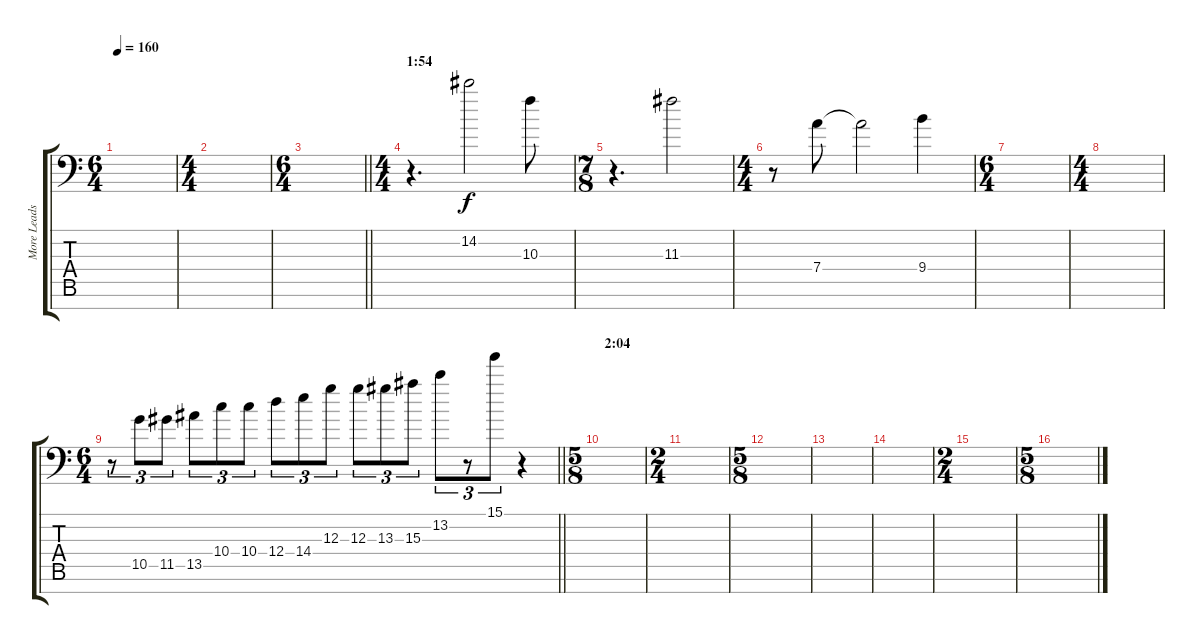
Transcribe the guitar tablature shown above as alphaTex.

\track ("More Leads And Rhythms R Harmonizing" "More Leads") {instrument distortionguitar}
\staff {score tabs}
\tuning (E4 B3 G3 D3 A2 E2 A1) {hide}
\ts (6 4)
\tempo 160
\clef f4
\ks c
|
\ts (4 4)
|
\ts (6 4)
\barLineRight lightlight
|
\ts (4 4)
\section ("" "1:54")
r.4{d} 14.2.2 10.3.8 |
\ts (7 8)
r.4{d} 11.3.2 |
\ts (4 4)
r.8 7.4.8 7.4{t}.2 9.4.4 |
\ts (6 4)
|
\ts (4 4)
|
\ts (6 4)
\barLineRight lightlight
r.8{tu (3 2)} 10.5.8{tu (3 2)} 11.5.8{tu (3 2)} 13.5.8{tu (3 2)} 10.4.8{tu (3 2)} 10.4.8{tu (3 2)} 12.4.8{tu (3 2)} 14.4.8{tu (3 2)} 12.3.8{tu (3 2)} 12.3.8{tu (3 2)} 13.3.8{tu (3 2)} 15.3.8{tu (3 2)} 13.2.8{tu (3 2)} r.8{tu (3 2)} 15.1.8{tu (3 2)} r.4 |
\ts (5 8)
\section ("" "2:04")
|
\ts (2 4)
|
\ts (5 8)
|
|
|
\ts (2 4)
|
\ts (5 8)
